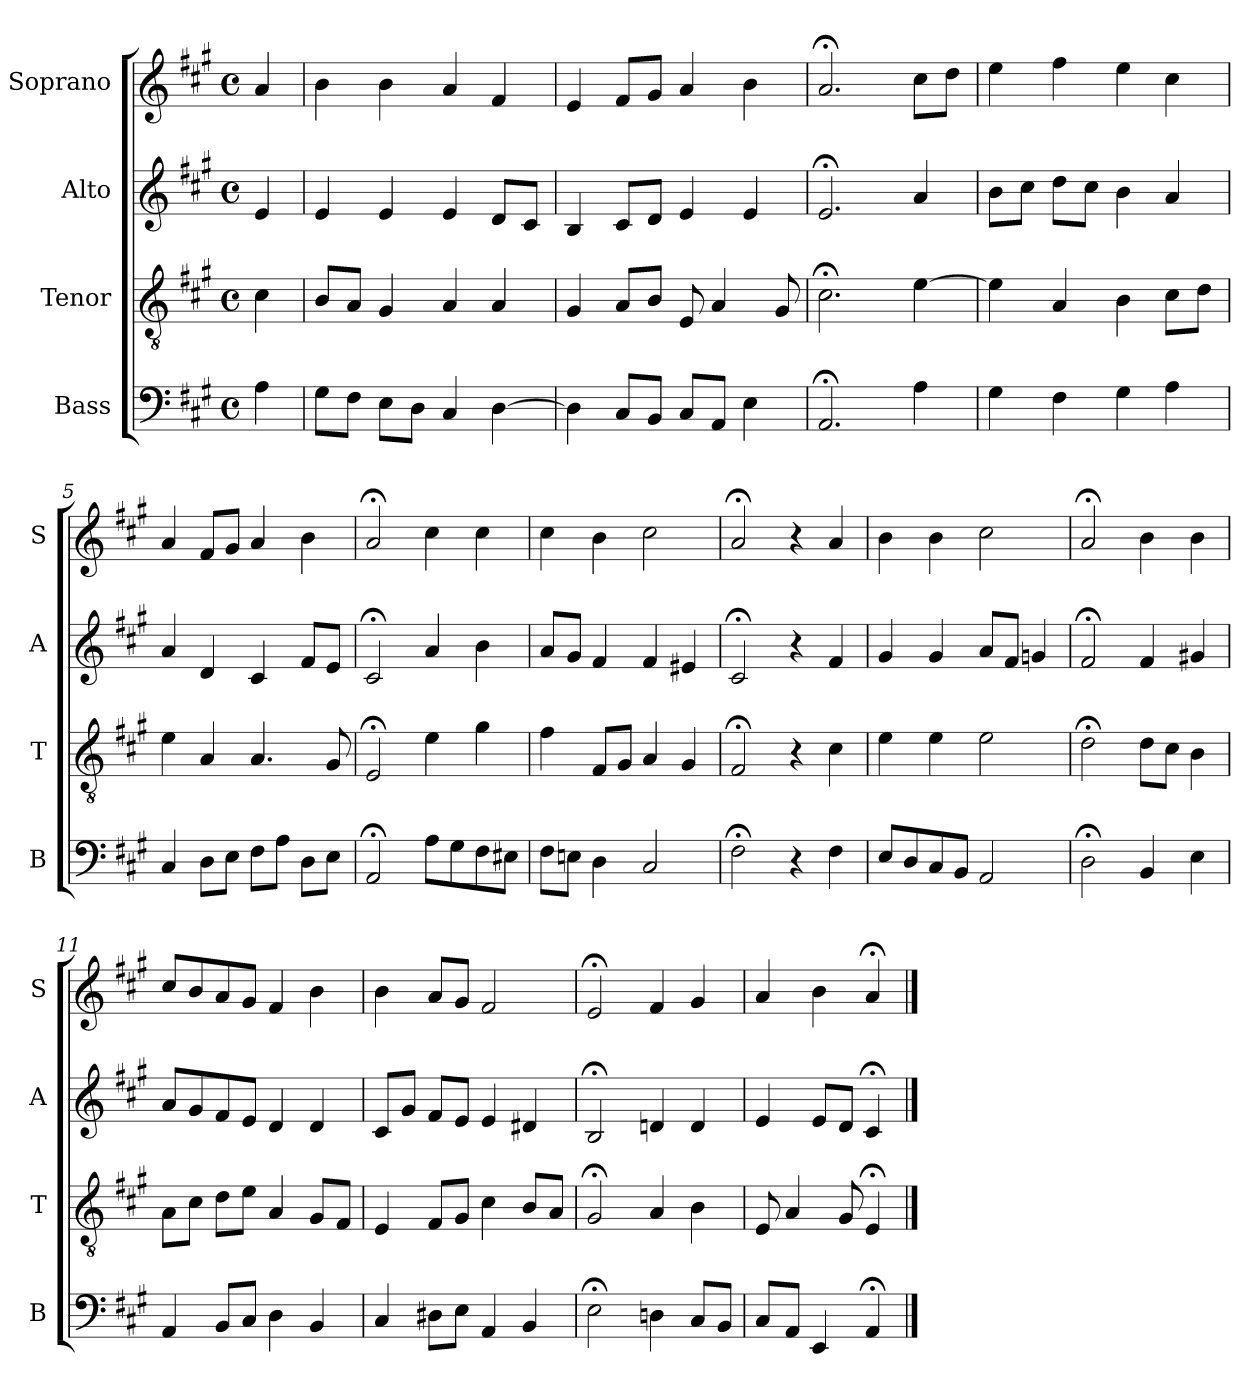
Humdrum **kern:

**kern	**kern	**kern	**kern
*part4	*part3	*part2	*part1
*staff4	*staff3	*staff2	*staff1
*I"Bass	*I"Tenor	*I"Alto	*I"Soprano
*I'B	*I'T	*I'A	*I'S
*clefF4	*clefGv2	*clefG2	*clefG2
*k[f#c#g#]	*k[f#c#g#]	*k[f#c#g#]	*k[f#c#g#]
*A:	*A:	*A:	*A:
*M4/4	*M4/4	*M4/4	*M4/4
*met(c)	*met(c)	*met(c)	*met(c)
*MM100	*MM100	*MM100	*MM100
=	=	=	=
4A	4c#	4e	4a
=1	=1	=1	=1
8G#L	8BL	4e	4b
8F#J	8AJ	.	.
8EL	4G#	4e	4b
8DJ	.	.	.
4C#	4A	4e	4a
[4D	4A	8dL	4f#
.	.	8c#J	.
=2	=2	=2	=2
4D]	4G#	4B	4e
8C#iL	8AiL	8c#iL	8f#iL
8BBJ	8BJ	8dJ	8g#J
8C#L	8E	4e	4a
8AAJ	4A	.	.
4E	.	4e	4b
.	8G#	.	.
=3	=3	=3	=3
2.AA;<	2.c#;<	2.e;<	2.a;<
4A	[4e	4a	8cc#L
.	.	.	8ddJ
=4	=4	=4	=4
4G#	4e]	8bL	4ee
.	.	8cc#J	.
4F#	4A	8ddL	4ff#
.	.	8cc#J	.
4G#	4B	4b	4ee
4A	8c#L	4a	4cc#
.	8dJ	.	.
=5	=5	=5	=5
4C#	4e	4a	4a
8DL	4A	4d	8f#L
8EJ	.	.	8g#J
8F#L	4.A	4c#	4a
8AJ	.	.	.
8DL	.	8f#L	4b
8EJ	8G#	8eJ	.
=6	=6	=6	=6
2AA;<	2E;<	2c#;<	2a;<
8AL	4e	4a	4cc#
8G#	.	.	.
8F#	4g#	4b	4cc#
8E#XJ	.	.	.
=7	=7	=7	=7
8F#L	4f#	8aL	4cc#
8EnJ	.	8g#J	.
4D	8F#L	4f#	4b
.	8G#J	.	.
2C#i	4Ai	4f#i	2cc#i
.	4G#	4e#X	.
=8	=8	=8	=8
2F#;<	2F#;<	2c#;<	2a;<
4r	4r	4r	4r
4F#	4c#	4f#	4a
=9	=9	=9	=9
8EL	4e	4g#	4b
8D	.	.	.
8C#	4e	4g#	4b
8BBJ	.	.	.
2AA	2e	8aL	2cc#
.	.	8f#J	.
.	.	4gn	.
=10	=10	=10	=10
2D;<	2d;<	2f#;<	2a;<
4BB	8dL	4f#	4b
.	8c#J	.	.
4E	4B	4g#X	4b
=11	=11	=11	=11
4AA	8AL	8aL	8cc#L
.	8c#J	8g#	8b
8BBL	8dL	8f#	8a
8C#J	8eJ	8eJ	8g#J
4D	4A	4d	4f#
4BB	8G#L	4d	4b
.	8F#J	.	.
=12	=12	=12	=12
4C#	4E	8c#L	4b
.	.	8g#J	.
8D#XL	8F#L	8f#L	8aL
8EJ	8G#J	8eJ	8g#J
4AA	4c#	4e	2f#
4BB	8BL	4d#X	.
.	8AJ	.	.
=13	=13	=13	=13
2E;<	2G#;<	2B;<	2e;<
4Dn	4A	4dn	4f#
8C#L	4B	4d	4g#
8BBJ	.	.	.
=14	=14	=14	=14
8C#L	8E	4e	4a
8AAJ	4A	.	.
4EE	.	8eL	4b
.	8G#	8dJ	.
4AA;<	4E;<	4c#;<	4a;<
==	==	==	==
*-	*-	*-	*-
